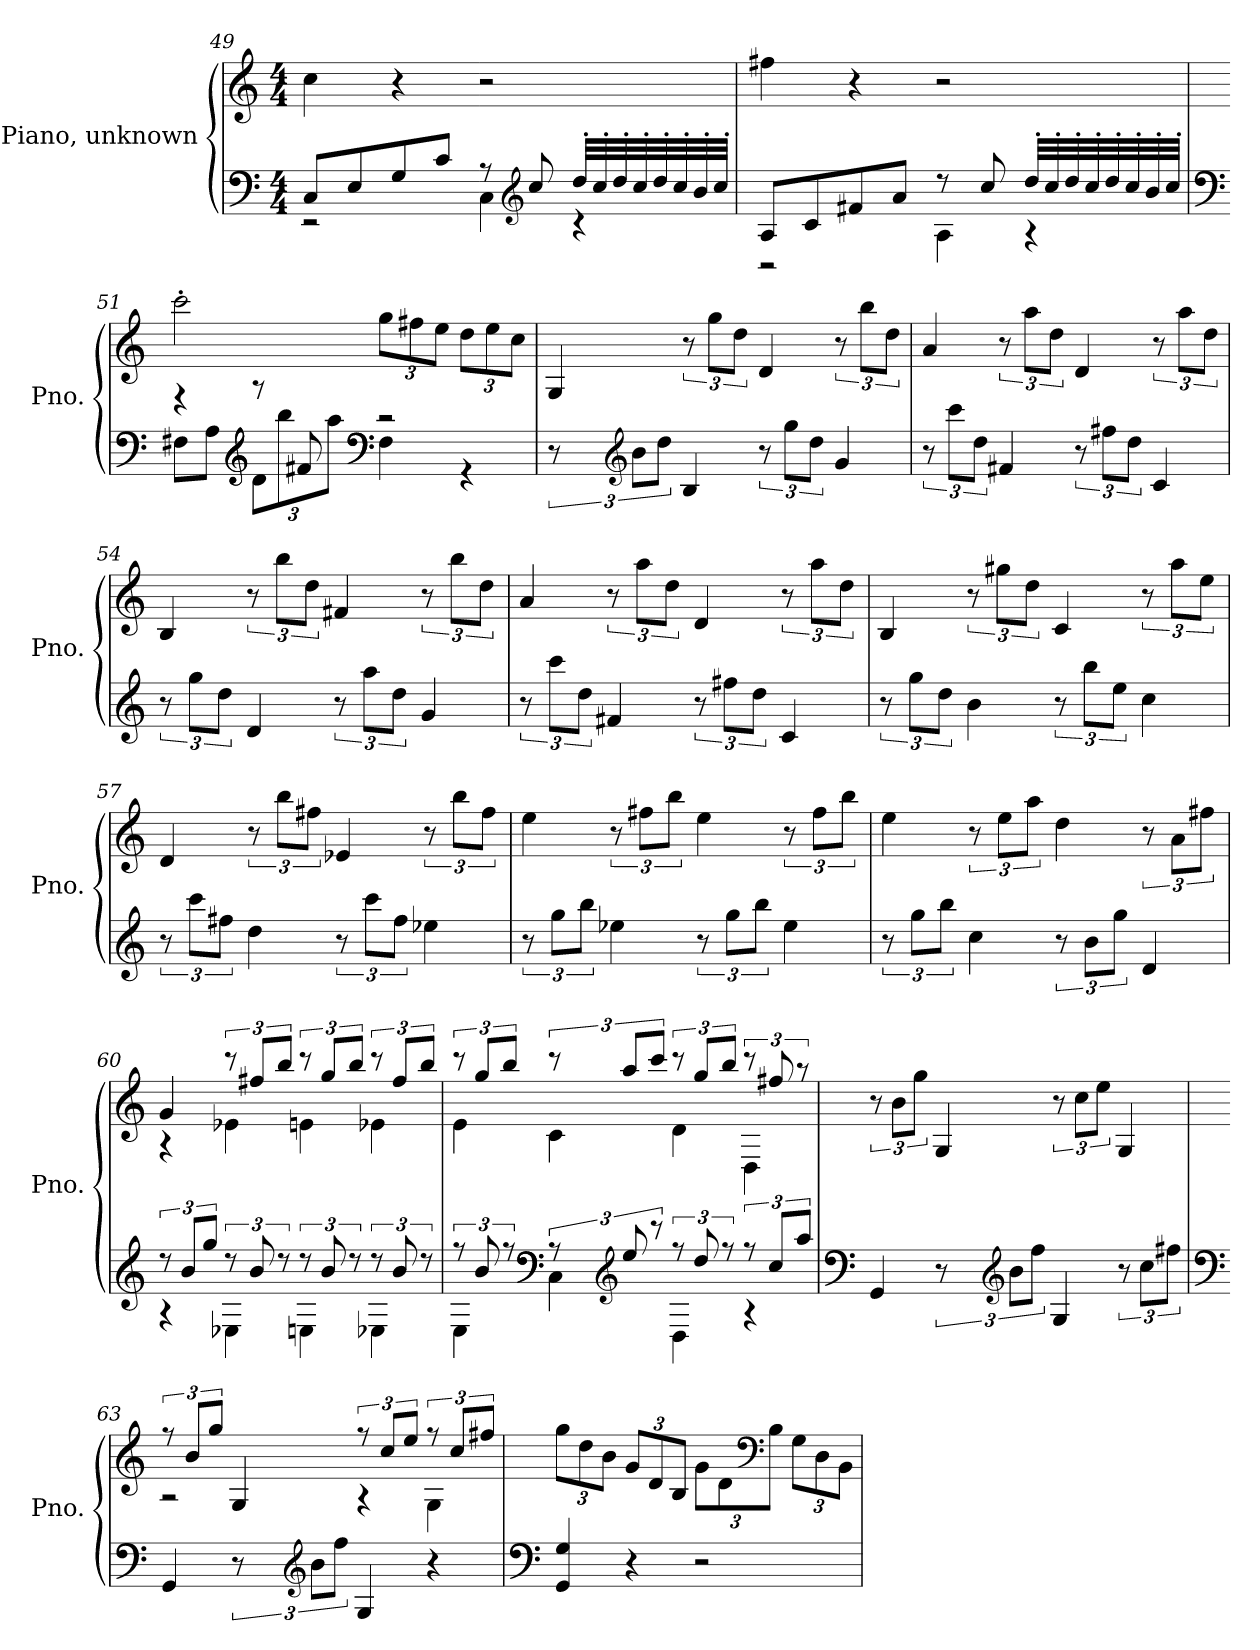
**kern	**kern
*part1	*part1
*staff2	*staff1
*I"Piano, unknown	*
*I'Pno.	*
*clefF4	*clefG2
*k[]	*k[]
*M4/4	*M4/4
=49	=49
*^	*
8C/L	2r	4cc\
8E/	.	.
8G/	.	4r
8c/J	.	.
8r	4C\	2r
*clefG2	*	*
8cc/	.	.
32dd'/LLL	4r	.
32cc'/	.	.
32dd'/	.	.
32cc'/	.	.
32dd'/	.	.
32cc'/	.	.
32b'/	.	.
32cc'/JJJ	.	.
=50	=50	=50
8A/L	2r	4ff#X\
8c/	.	.
8f#X/	.	4r
8a/J	.	.
8r	4A\	2r
8cc/	.	.
32dd'/LLL	4r	.
32cc'/	.	.
32dd'/	.	.
32cc'/	.	.
32dd'/	.	.
32cc'/	.	.
32b'/	.	.
32cc'/JJJ	.	.
!!LO:LB:g=z
=51	=51	=51
*clefF4	*	*
4r	8F#X\L	2ccc'\
.	8A\J	.
*clefG2	*	*
*	*Xbrackettup	*
8r	12d\L	.
.	12bb\	.
8f#X/	.	.
.	12aa\J	.
*clefF4	*	*
*	*	*Xbrackettup
2r	4F#\	12gg\L
.	.	12ff#X\
.	.	12ee\J
.	4r	12dd\L
.	.	12ee\
.	.	12cc\J
*v	*v	*
=52	=52
*brackettup	*
12r	4G/
*clefG2	*
12b\L	.
12dd\J	.
*	*brackettup
4B/	12r
.	12gg\L
.	12dd\J
12r	4d/
12gg\L	.
12dd\J	.
4g/	12r
.	12bb\L
.	12dd\J
=53	=53
12r	4a/
12ccc\L	.
12dd\J	.
4f#X/	12r
.	12aa\L
.	12dd\J
12r	4d/
12ff#X\L	.
12dd\J	.
4c/	12r
.	12aa\L
.	12dd\J
!!LO:LB:g=z
=54	=54
12r	4B/
12gg\L	.
12dd\J	.
4d/	12r
.	12bb\L
.	12dd\J
12r	4f#X/
12aa\L	.
12dd\J	.
4g/	12r
.	12bb\L
.	12dd\J
=55	=55
12r	4a/
12ccc\L	.
12dd\J	.
4f#X/	12r
.	12aa\L
.	12dd\J
12r	4d/
12ff#X\L	.
12dd\J	.
4c/	12r
.	12aa\L
.	12dd\J
=56	=56
12r	4B/
12gg\L	.
12dd\J	.
4b\	12r
.	12gg#X\L
.	12dd\J
12r	4c/
12bb\L	.
12ee\J	.
4cc\	12r
.	12aa\L
.	12ee\J
!!LO:PB:g=z
=57	=57
12r	4d/
12ccc\L	.
12ff#X\J	.
4dd\	12r
.	12bb\L
.	12ff#X\J
12r	4e-X/
12ccc\L	.
12ff#\J	.
4ee-X\	12r
.	12bb\L
.	12ff#\J
=58	=58
12r	4ee\
12gg\L	.
12bb\J	.
4ee-X\	12r
.	12ff#X\L
.	12bb\J
12r	4ee\
12gg\L	.
12bb\J	.
4ee-\	12r
.	12ff#\L
.	12bb\J
=59	=59
12r	4ee\
12gg\L	.
12bb\J	.
4cc\	12r
.	12ee\L
.	12aa\J
12r	4dd\
12b\L	.
12gg\J	.
4d/	12r
.	12a\L
.	12ff#X\J
!!LO:LB:g=z
=60	=60
*^	*^
12r	4r	4g/	4r
12b/L	.	.	.
12gg/J	.	.	.
12r	4E-X\	12r	4e-X\
12b/	.	12ff#X/L	.
12r	.	12bb/J	.
12r	4En\	12r	4en\
12b/	.	12gg/L	.
12r	.	12bb/J	.
12r	4E-X\	12r	4e-X\
12b/	.	12ff#/L	.
12r	.	12bb/J	.
=61	=61	=61	=61
12r	4E\	12r	4e\
12b/	.	12gg/L	.
12r	.	12bb/J	.
*clefF4	*	*	*
12r	4C\	12r	4c\
*clefG2	*	*	*
12ee/	.	12aa/L	.
12r	.	12ccc/J	.
12r	4D\	12r	4d\
12dd/	.	12gg/L	.
12r	.	12bb/J	.
12r	4r	12r	4D\
12cc/L	.	12ff#X/	.
12aa/J	.	12r	.
*v	*v	*	*
*	*v	*v
!!LO:LB:g=z
=62	=62
*clefF4	*
4GG/	12r
.	12b\L
.	12gg\J
12r	4G/
*clefG2	*
12b\L	.
12ff\J	.
4G/	12r
.	12cc\L
.	12ee\J
12r	4G/
12cc\L	.
12ff#X\J	.
=63	=63
*clefF4	*
*	*^
4GG/	12r	2r
.	12b/L	.
.	12gg/J	.
12r	4G/	.
*clefG2	*	*
12b\L	.	.
12ff\J	.	.
4G/	12r	4r
.	12cc/L	.
.	12ee/J	.
4r	12r	4G\
.	12cc/L	.
.	12ff#X/J	.
*	*v	*v
=64	=64
*clefF4	*
*	*Xbrackettup
4GG/ 4G/	12gg\L
.	12dd\
.	12b\J
4r	12g/L
.	12d/
.	12B/J
2r	12g\L
.	12d\
*	*clefF4
.	12B\J
.	12G\L
.	12D\
.	12BB\J
=	=
*-	*-
